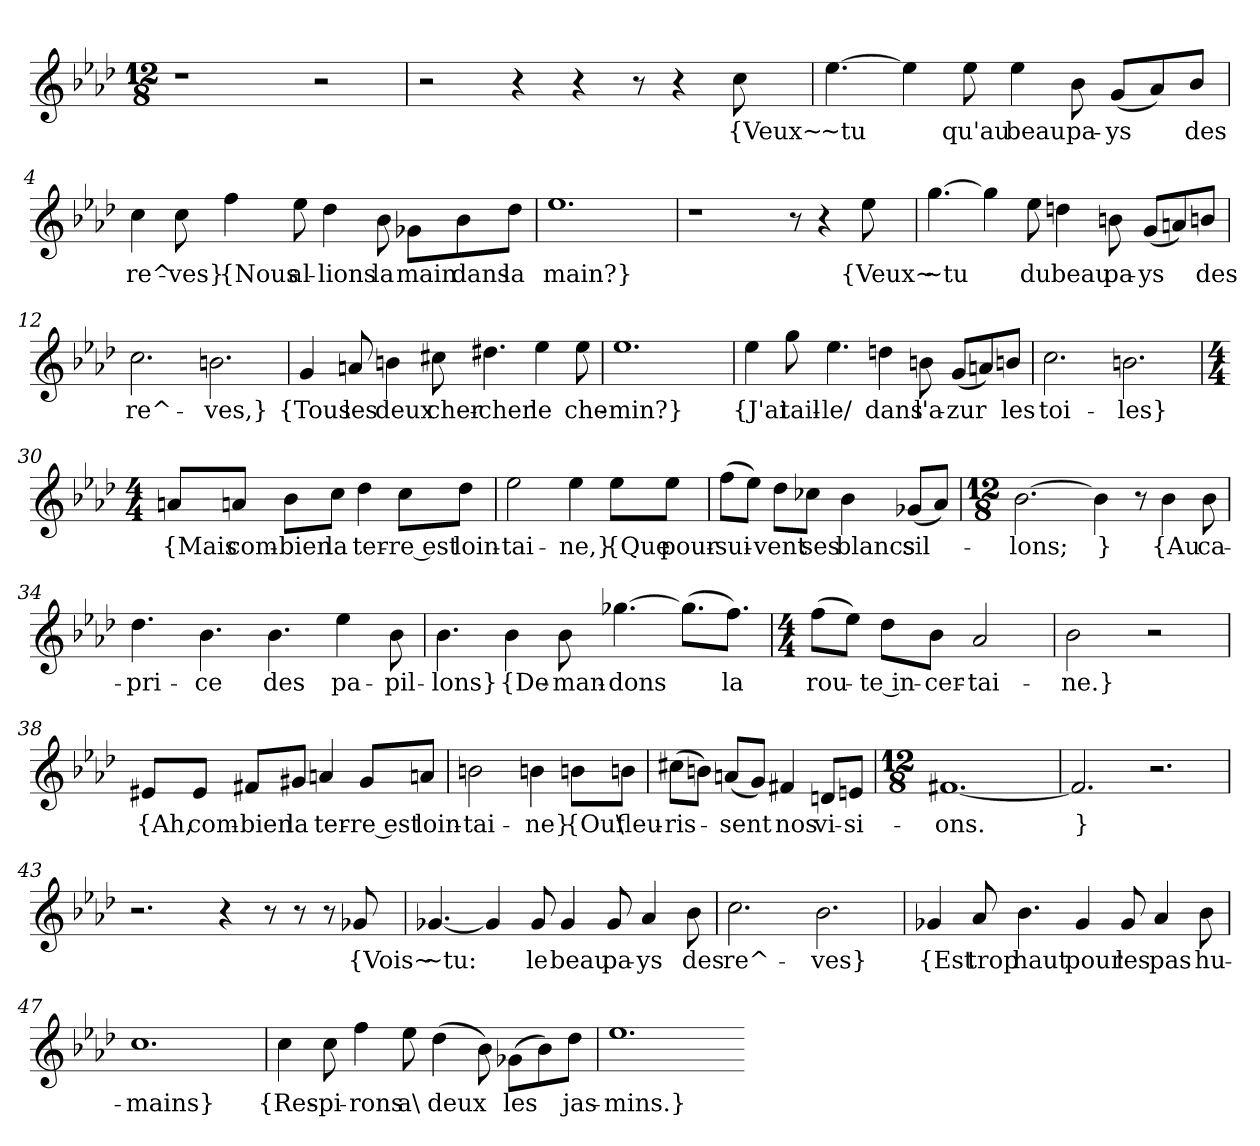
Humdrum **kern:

**kern	**text
*part1	*part1
*staff1	*staff1
*clefG2	*
*k[b-e-a-d-]	*
*M12/8	*
*MM84	*
=1	=1
1r	.
2r	.
=2	=2
2r	.
4r	.
4r	.
8r	.
4r	.
8cc	{Veux~
=3	=3
[4.ee-	~tu
4ee-]	.
8ee-	qu'au
4ee-	beau
8b-	pa-
(8g/L	-ys
8a-/)	.
8b-/J	des
=4	=4
4cc	re^-
8cc	-ves}
4ff	{Nous
8ee-	al-
4dd-	-lions
8b-	la
8g-X\L	main
8b-\	dans
8dd-\J	la
=5	=5
1.ee-	main?}
=10	=10
1r	.
8r	.
4r	.
8ee-	{Veux~
=11	=11
[4.gg	~tu
4gg]	.
8ee-	du
4ddn	beau
8bn	pa-
(8g/L	-ys
8an/)	.
8bn/J	des
=12	=12
2.cc	re^-
2.bn	-ves,}
=13	=13
4g	{Tous
8an	les
4bn	deux
8cc#X	cher-
4.dd#X	-cher
4ee-	le
8ee-	che-
=14	=14
1.ee-	-min?}
=24	=24
4ee-	{J'ai
8gg	tail-
4.ee-	-le/
4ddn	dans
8bn	l'a-
(8g/L	-zur
8an/)	.
8bn/J	les
=25	=25
2.cc	toi-
2.bn	-les}
=30	=30
*M4/4	*
8an/L	{Mais
8an/J	com-
8b-\L	-bien
8cc\J	la
4dd-	ter-
8cc\L	-re est
8dd-\J	loin-
=31	=31
2ee-	-tai-
4ee-	-ne,}
8ee-\L	{Que
8ee-\J	pour-
=32	=32
(8ff\L	-sui-
8ee-\J)	.
8dd-\L	-vent
8cc-X\J	ses
4b-	blancs
(8g-X/L	sil-
8a-/J)	.
=33	=33
*M12/8	*
[2.b-	-lons;
4b-]	}
8r	.
4b-	{Au
8b-	ca-
=34	=34
4.dd-	-pri-
4.b-	-ce
4.b-	des
4ee-	pa-
8b-	-pil-
=35	=35
4.b-	-lons}
4b-	{De-
8b-	-man-
[4.gg-X	-dons
(8.gg-\L]	.
8.ff\J)	la
=36	=36
*M4/4	*
(8ff\L	rou-
8ee-\J)	.
8dd-\L	-te in-
8b-\J	-cer-
2a-	-tai-
=37	=37
2b-	-ne.}
2r	.
=38	=38
8e#X/L	{Ah,
8e#/J	com-
8f#X/L	-bien
8g#X/J	la
4an	ter-
8g#/L	-re est
8an/J	loin-
=39	=39
2bn	-tai-
4bn	-ne}
8bn\L	{Ou\
8bn\J	fleu-
=40	=40
(8cc#X\L	-ris-
8bn\J)	.
(8an/L	-sent
8g/J)	.
4f#X	nos
8dn/L	vi-
8en/J	-si-
=41	=41
*M12/8	*
[1.f#X	-ons.
=42	=42
2.f#]	}
2.r	.
=43	=43
2.r	.
4r	.
8r	.
8r	.
8r	.
8g-X	{Vois~
=44	=44
[4.g-X	~tu:
4g-]	.
8g-	le
4g-	beau
8g-	pa-
4a-	-ys
8b-	des
=45	=45
2.cc	re^-
2.b-	-ves}
=46	=46
4g-X	{Est
8a-	trop
4.b-	haut
4g-	pour
8g-	les
4a-	pas
8b-	hu-
=47	=47
1.cc	-mains}
=48	=48
4cc	{Res-
8cc	-pi-
4ff	-rons
8ee-	a\
(4dd-	deux
8b-)	.
(8g-X\L	les
8b-\)	.
8dd-\J	jas-
=49	=49
1.ee-	-mins.}
=-	=-
*-	*-
